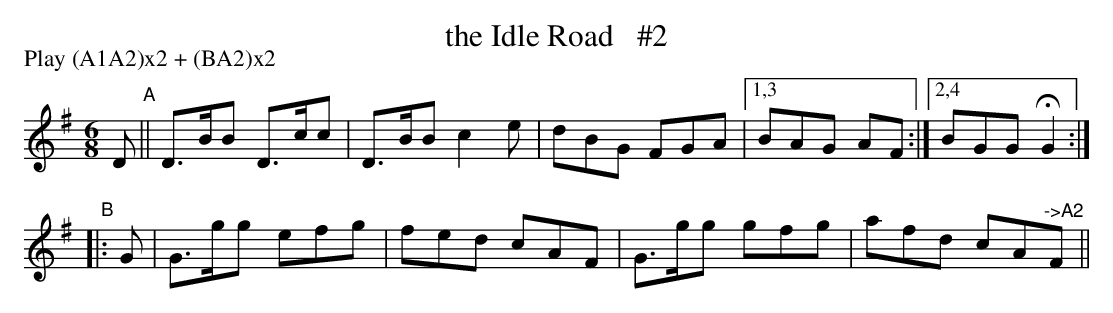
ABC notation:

X:1
T: the Idle Road   #2
P: Play (A1A2)x2 + (BA2)x2
M: 6/8
L: 1/8
K: G
D "^A"|| D>BB D>cc | D>BB c2e | dBG FGA |[1,3 BAG AF :|[2,4 BGG HG2 :|
"^B"|: G | G>gg efg | fed cAF | G>gg gfg | afd cA"^->A2"F ||
